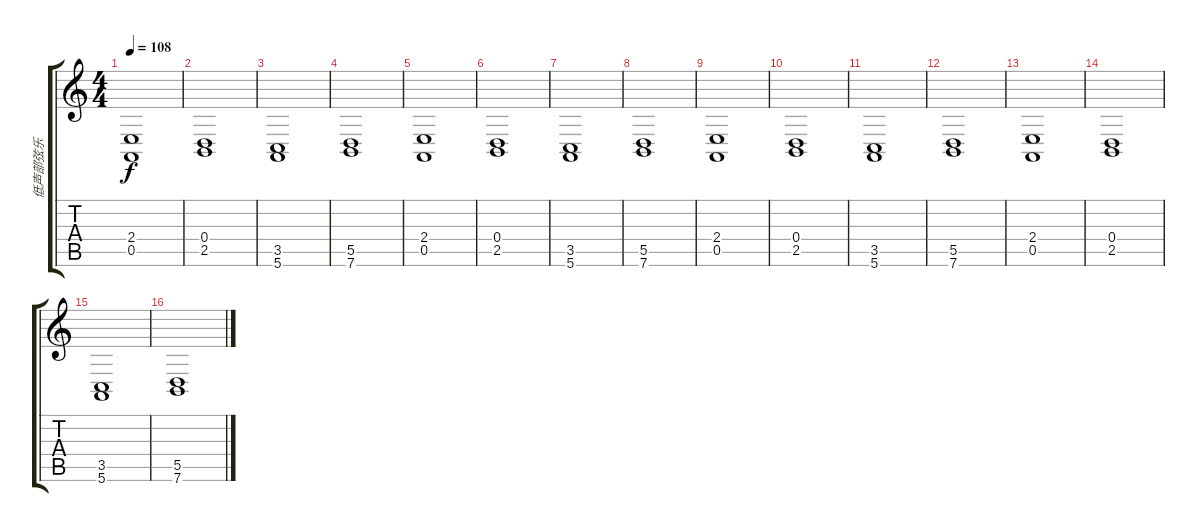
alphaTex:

\track ("低声部弦乐" "低声部弦乐") {instrument stringensemble1}
\staff {score tabs}
\tuning (E4 B3 G3 D3 A2 E2) {hide}
\ts (4 4)
\tempo 108
\clef g2
\ks c
(2.4 0.5).1{dy f} |
(0.4 2.5).1 |
(3.5 5.6).1 |
(5.5 7.6).1 |
(2.4 0.5).1 |
(0.4 2.5).1 |
(3.5 5.6).1 |
(5.5 7.6).1 |
(2.4 0.5).1 |
(0.4 2.5).1{txt ""} |
(3.5 5.6).1 |
(5.5 7.6).1 |
(2.4 0.5).1 |
(0.4 2.5).1 |
(3.5 5.6).1 |
(5.5 7.6).1
